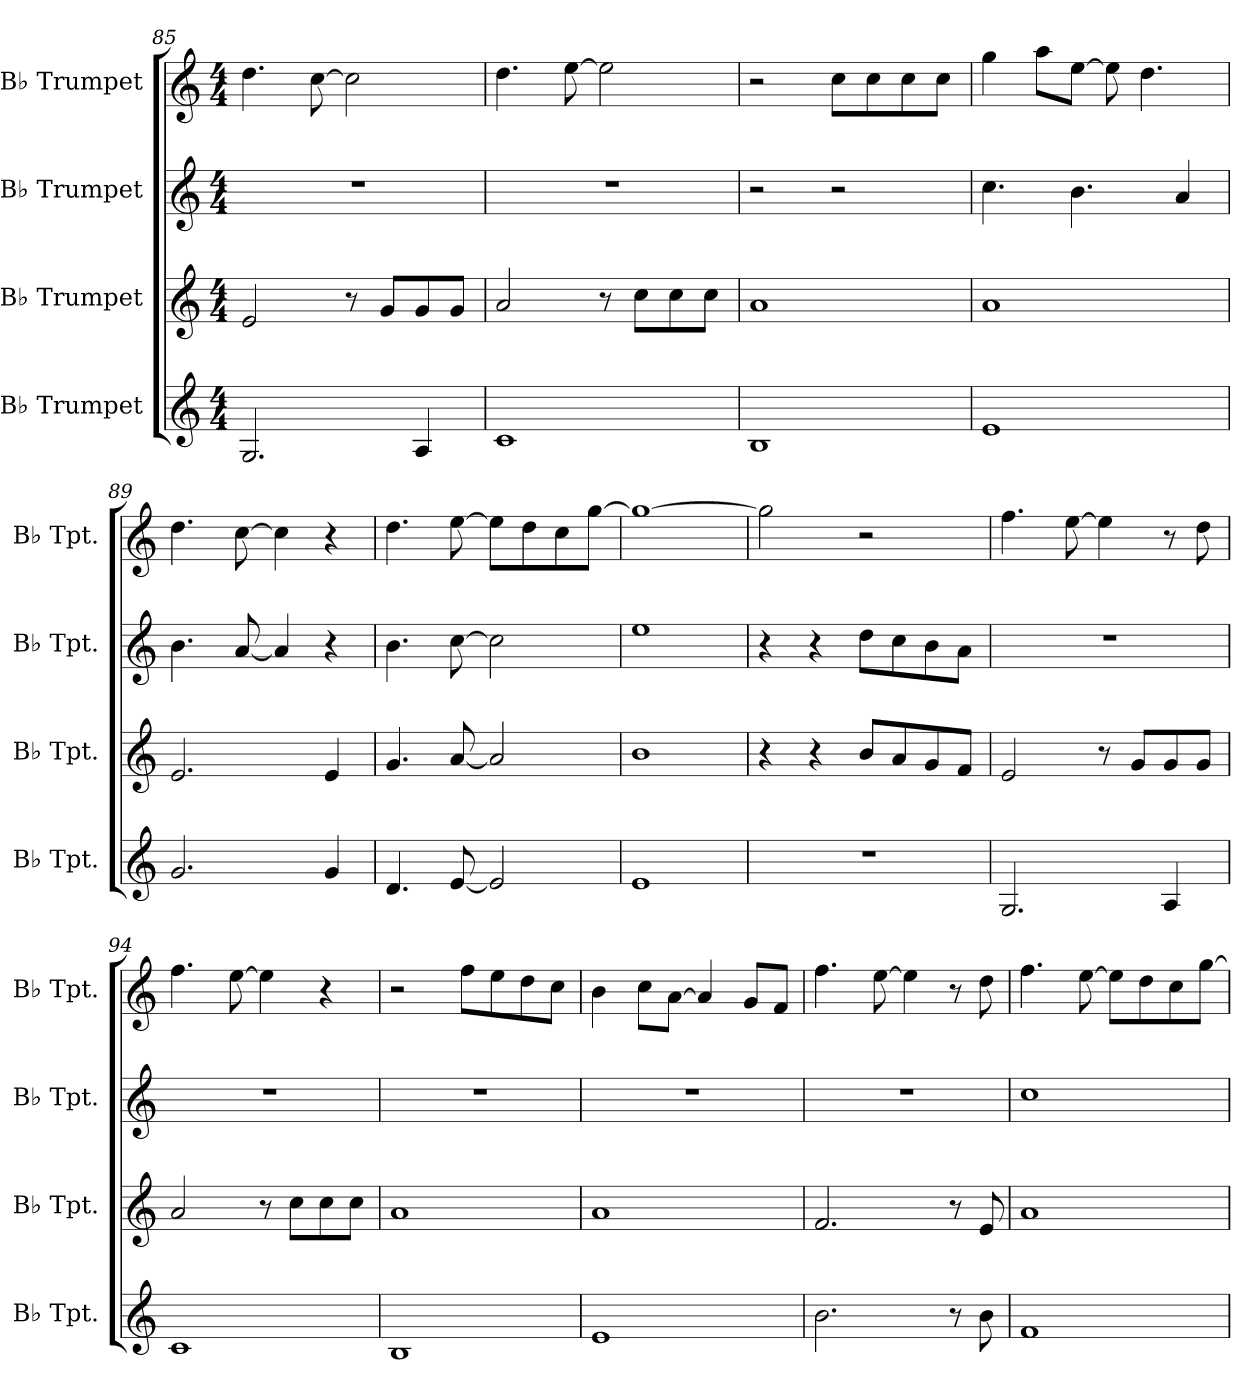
**kern	**kern	**kern	**kern
*part4	*part3	*part2	*part1
*staff4	*staff3	*staff2	*staff1
*I"B♭ Trumpet	*I"B♭ Trumpet	*I"B♭ Trumpet	*I"B♭ Trumpet
*I'B♭ Tpt.	*I'B♭ Tpt.	*I'B♭ Tpt.	*I'B♭ Tpt.
*clefG2	*clefG2	*clefG2	*clefG2
*ITrd1c2	*ITrd1c2	*ITrd1c2	*ITrd1c2
*k[b-e-]	*k[b-e-]	*k[b-e-]	*k[b-e-]
*M4/4	*M4/4	*M4/4	*M4/4
=85	=85	=85	=85
2.F/	2d/	1r	4.cc\
.	.	.	[8b-\
.	8r	.	2b-\]
.	8f/L	.	.
4G/	8f/	.	.
.	8f/J	.	.
=86	=86	=86	=86
1B-	2g/	1r	4.cc\
.	.	.	[8dd\
.	8r	.	2dd\]
.	8b-\L	.	.
.	8b-\	.	.
.	8b-\J	.	.
=87	=87	=87	=87
1A	1g	2r	2r
.	.	2r	8b-\L
.	.	.	8b-\
.	.	.	8b-\
.	.	.	8b-\J
!!LO:LB:g=z
=88	=88	=88	=88
1d	1g	4.b-\	4ff\
.	.	.	8gg\L
.	.	4.a\	[8dd\J
.	.	.	8dd\]
.	.	.	4.cc\
.	.	4g/	.
=89	=89	=89	=89
2.f/	2.d/	4.a\	4.cc\
.	.	[8g/	[8b-\
.	.	4g/]	4b-\]
4f/	4d/	4r	4r
=90	=90	=90	=90
4.c/	4.f/	4.a\	4.cc\
[8d/	[8g/	[8b-\	[8dd\
2d/]	2g/]	2b-\]	8dd\L]
.	.	.	8cc\
.	.	.	8b-\
.	.	.	[8ff\J
=91	=91	=91	=91
1d	1a	1dd	1ff_
=92	=92	=92	=92
1r	4r	4r	2ff\]
.	4r	4r	.
.	8a/L	8cc\L	2r
.	8g/	8b-\	.
.	8f/	8a\	.
.	8e-/J	8g\J	.
=93	=93	=93	=93
2.F/	2d/	1r	4.ee-\
.	.	.	[8dd\
.	8r	.	4dd\]
.	8f/L	.	.
4G/	8f/	.	8r
.	8f/J	.	8cc\
=94	=94	=94	=94
1B-	2g/	1r	4.ee-\
.	.	.	[8dd\
.	8r	.	4dd\]
.	8b-\L	.	.
.	8b-\	.	4r
.	8b-\J	.	.
!!LO:LB:g=z
=95	=95	=95	=95
1A	1g	1r	2r
.	.	.	8ee-\L
.	.	.	8dd\
.	.	.	8cc\
.	.	.	8b-\J
=96	=96	=96	=96
1d	1g	1r	4a\
.	.	.	8b-\L
.	.	.	[8g\J
.	.	.	4g/]
.	.	.	8f/L
.	.	.	8e-/J
=97	=97	=97	=97
2.a\	2.e-/	1r	4.ee-\
.	.	.	[8dd\
.	.	.	4dd\]
8r	8r	.	8r
8a\	8d/	.	8cc\
=98	=98	=98	=98
1e-	1g	1b-	4.ee-\
.	.	.	[8dd\
.	.	.	8dd\L]
.	.	.	8cc\
.	.	.	8b-\
.	.	.	[8ff\J
=	=	=	=
*-	*-	*-	*-
